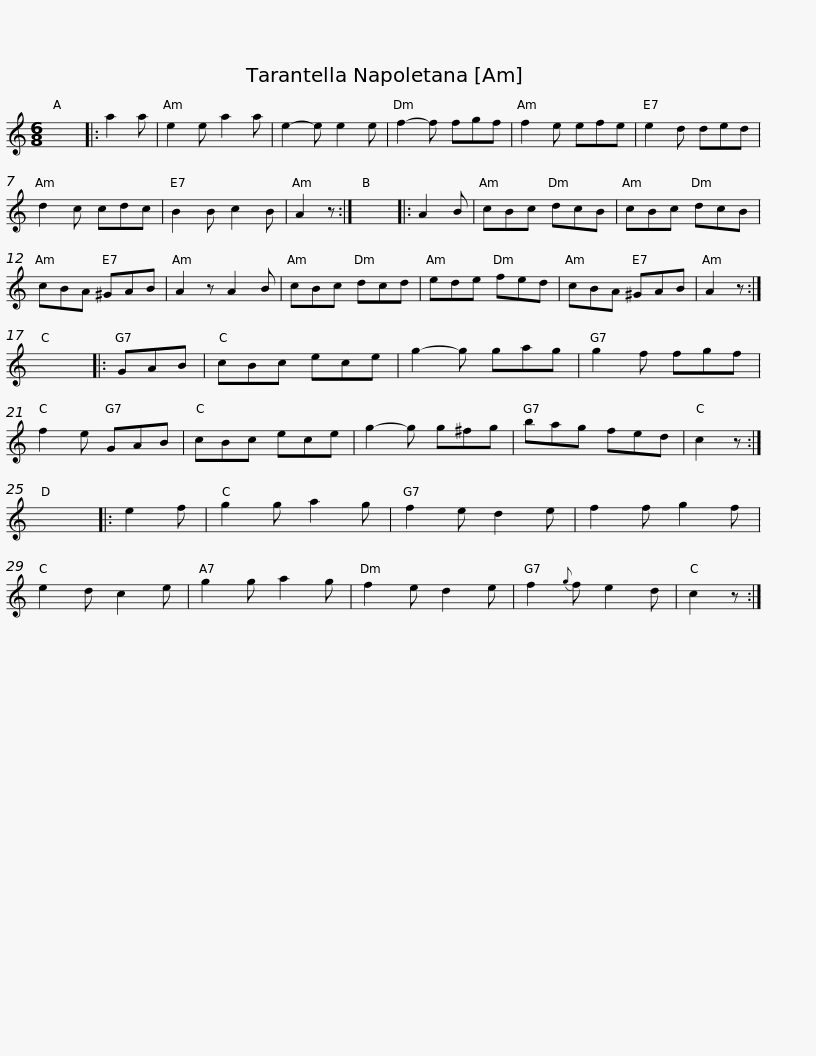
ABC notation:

X:1
L:1/8
M:6/8
I:linebreak $
K:C
V:1 treble
V:1
 x6 |: a2 a | e2 e a2 a | e2- e e2 e | f2- f fgf | %5
 f2 e efe | e2 d ded | d2 c cdc | B2 B c2 B | A2 z :| %10
 x6 |:$ A2 B | cBc dcB | cBc dcB | cBA ^GAB | %15
 A2 z A2 B | cBc dcd | ede fed | cBA ^GAB |$ A2 z :| %20
 x6 |: GAB | cBc ece | g2- g gag | g2 f fgf | %25
 f2 e GAB | cBc ece | g2- g g^fg |$ bag fed | c2 z :| %30
 x6 |: e2 f | g2 g a2 g | f2 e d2 e | f2 f g2 f | %35
 e2 d c2 e | g2 g a2 g | f2 e d2 e |$ f2{g} f e2 d | c2 z :| %40
